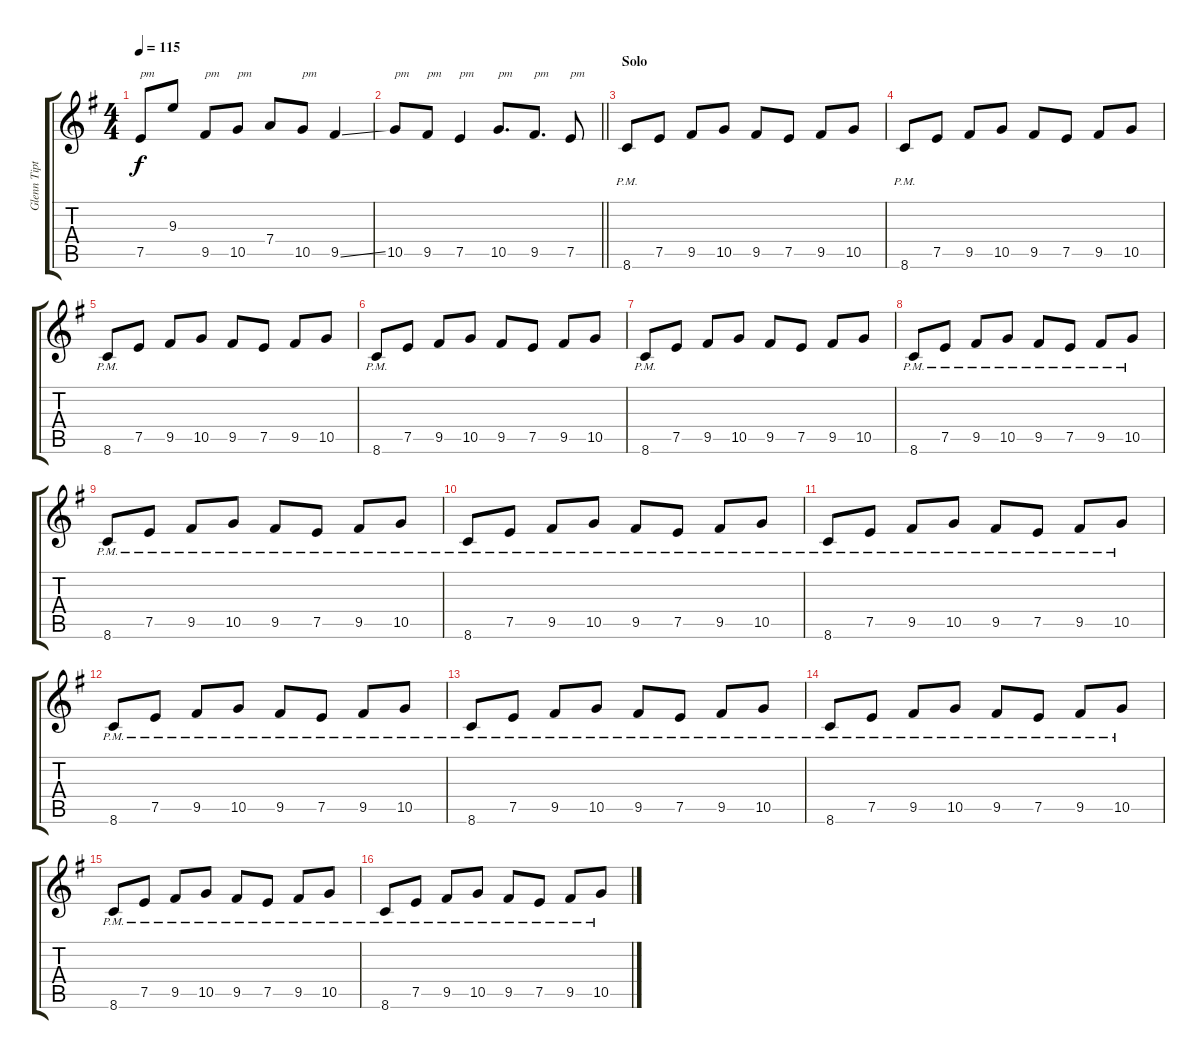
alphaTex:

\track ("Glenn Tipton ?" "Glenn Tipt") {instrument overdrivenguitar}
\staff {score tabs}
\tuning (E4 B3 G3 D3 A2 E2) {hide}
\ts (4 4)
\tempo 115
\clef g2
\ks eminor
7.5.8{txt "pm" dy f} 9.3.8 9.5.8{txt "pm"} 10.5.8{txt "pm"} 7.4.8 10.5.8{txt "pm"} 9.5{ss}.4 |
\barLineRight lightlight
10.5.8{txt "pm"} 9.5.8{txt "pm"} 7.5.4{txt "pm"} 10.5.8{d txt "pm"} 9.5.8{d txt "pm"} 7.5.8{txt "pm"} |
\section ("" "Solo")
8.6{pm}.8 7.5.8 9.5.8 10.5.8 9.5.8 7.5.8 9.5.8 10.5.8 |
8.6{pm}.8 7.5.8 9.5.8 10.5.8 9.5.8 7.5.8 9.5.8 10.5.8 |
8.6{pm}.8 7.5.8 9.5.8 10.5.8 9.5.8 7.5.8 9.5.8 10.5.8 |
8.6{pm}.8 7.5.8 9.5.8 10.5.8 9.5.8 7.5.8 9.5.8 10.5.8 |
8.6{pm}.8 7.5.8 9.5.8 10.5.8 9.5.8 7.5.8 9.5.8 10.5.8 |
8.6{pm}.8 7.5{pm}.8 9.5{pm}.8 10.5{pm}.8 9.5{pm}.8 7.5{pm}.8 9.5{pm}.8 10.5{pm}.8 |
8.6{pm}.8 7.5{pm}.8 9.5{pm}.8 10.5{pm}.8 9.5{pm}.8 7.5{pm}.8 9.5{pm}.8 10.5{pm}.8 |
8.6{pm}.8 7.5{pm}.8 9.5{pm}.8 10.5{pm}.8 9.5{pm}.8 7.5{pm}.8 9.5{pm}.8 10.5{pm}.8 |
8.6{pm}.8 7.5{pm}.8 9.5{pm}.8 10.5{pm}.8 9.5{pm}.8 7.5{pm}.8 9.5{pm}.8 10.5{pm}.8 |
8.6{pm}.8 7.5{pm}.8 9.5{pm}.8 10.5{pm}.8 9.5{pm}.8 7.5{pm}.8 9.5{pm}.8 10.5{pm}.8 |
8.6{pm}.8 7.5{pm}.8 9.5{pm}.8 10.5{pm}.8 9.5{pm}.8 7.5{pm}.8 9.5{pm}.8 10.5{pm}.8 |
8.6{pm}.8 7.5{pm}.8 9.5{pm}.8 10.5{pm}.8 9.5{pm}.8 7.5{pm}.8 9.5{pm}.8 10.5{pm}.8 |
8.6{pm}.8 7.5{pm}.8 9.5{pm}.8 10.5{pm}.8 9.5{pm}.8 7.5{pm}.8 9.5{pm}.8 10.5{pm}.8 |
8.6{pm}.8 7.5{pm}.8 9.5{pm}.8 10.5{pm}.8 9.5{pm}.8 7.5{pm}.8 9.5{pm}.8 10.5{pm}.8
